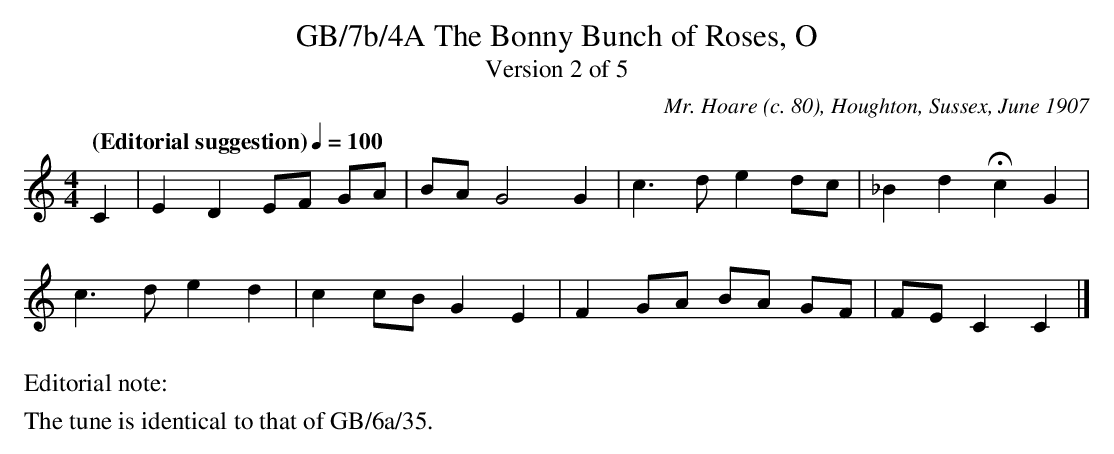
X:1
T:GB/7b/4A The Bonny Bunch of Roses, \O
T:Version 2 of 5
C:Mr. Hoare (c. 80), Houghton, Sussex, June 1907
L:1/8
Q:"(Editorial suggestion)" 1/4=100
M:4/4
K:C
C2 | E2 D2 EF GA | BA G4 G2 | c3 d e2 dc | _B2 d2 Hc2 G2 |
c3 d e2 d2 | c2 cB G2 E2 |F2 GA BA GF | FE C2 C2 |]
